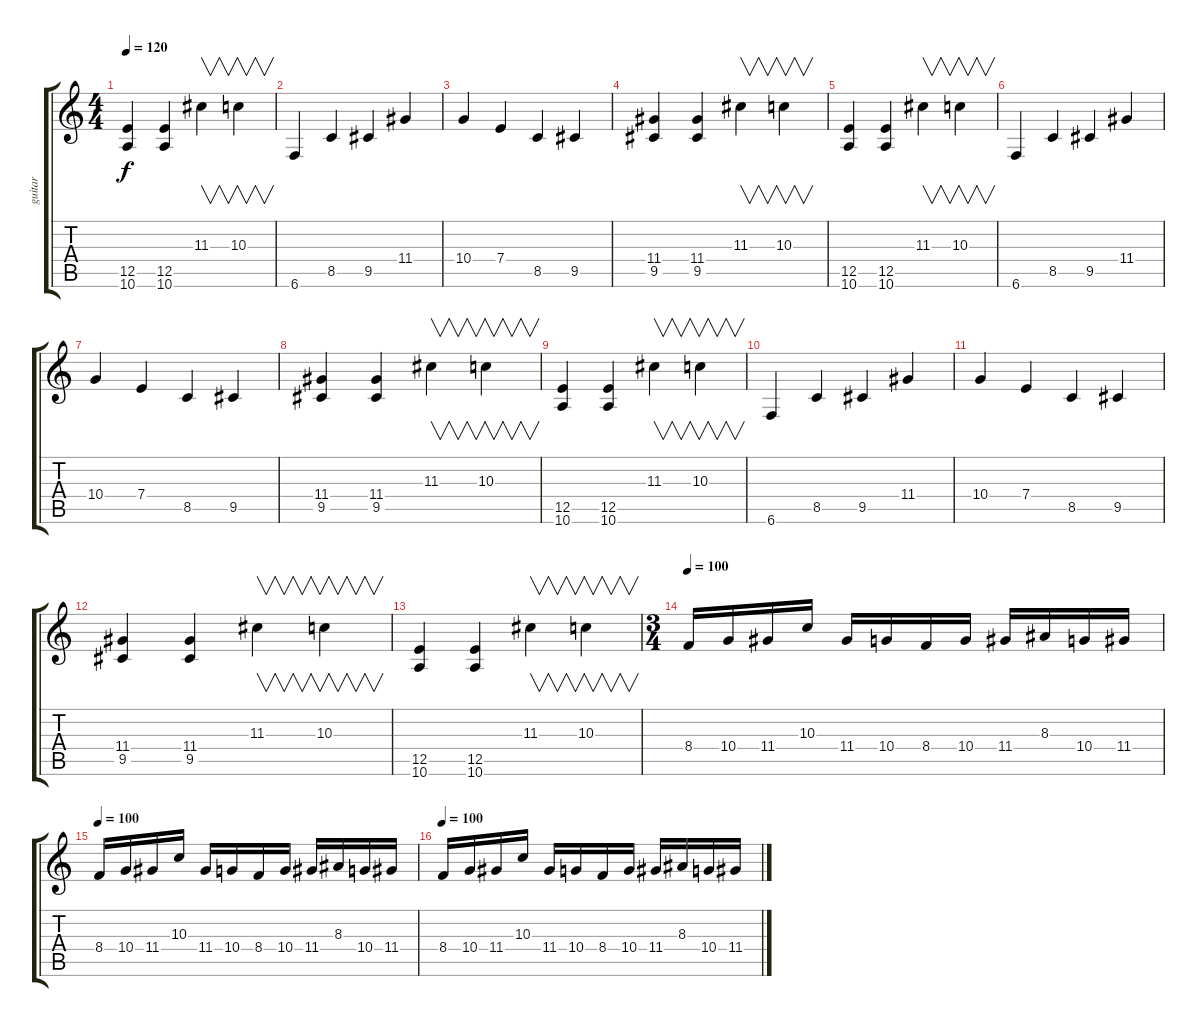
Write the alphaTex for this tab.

\track ("guitar" "guitar") {instrument distortionguitar}
\staff {score tabs}
\tuning (B3 Gb3 D3 A2 E2 B1) {hide}
\ts (4 4)
\tempo 120
\clef g2
\ks c
(12.5 10.6).4{dy f} (12.5 10.6).4 11.3.4{v} 10.3.4{v} |
6.6.4 8.5.4 9.5.4 11.4.4 |
10.4.4 7.4.4 8.5.4 9.5.4 |
(11.4 9.5).4 (11.4 9.5).4 11.3.4{v} 10.3.4{v} |
(12.5 10.6).4 (12.5 10.6).4 11.3.4{v} 10.3.4{v} |
6.6.4 8.5.4 9.5.4 11.4.4 |
10.4.4 7.4.4 8.5.4 9.5.4 |
(11.4 9.5).4 (11.4 9.5).4 11.3.4{v} 10.3.4{v} |
(12.5 10.6).4 (12.5 10.6).4 11.3.4{v} 10.3.4{v} |
6.6.4 8.5.4 9.5.4 11.4.4 |
10.4.4 7.4.4 8.5.4 9.5.4 |
(11.4 9.5).4 (11.4 9.5).4 11.3.4{v} 10.3.4{v} |
(12.5 10.6).4 (12.5 10.6).4 11.3.4{v} 10.3.4{v} |
\ts (3 4)
\tempo 100
8.4.16 10.4.16 11.4.16 10.3.16 11.4.16 10.4.16 8.4.16 10.4.16 11.4.16 8.3.16 10.4.16 11.4.16 |
\tempo 100
8.4.16 10.4.16 11.4.16 10.3.16 11.4.16 10.4.16 8.4.16 10.4.16 11.4.16 8.3.16 10.4.16 11.4.16 |
\tempo 100
8.4.16 10.4.16 11.4.16 10.3.16 11.4.16 10.4.16 8.4.16 10.4.16 11.4.16 8.3.16 10.4.16 11.4.16
